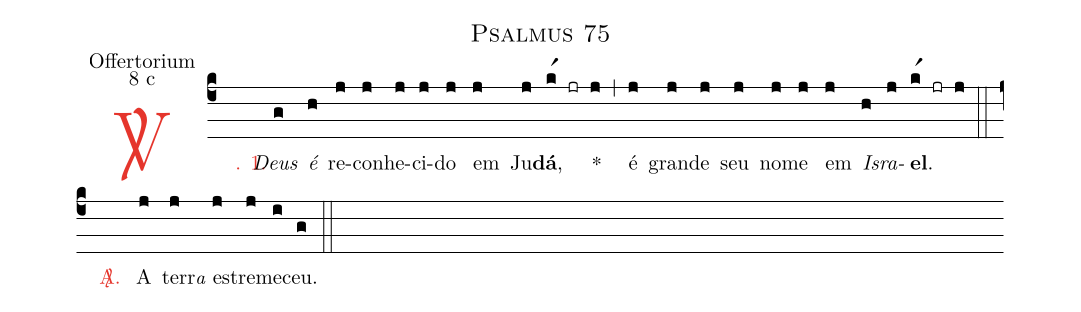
name: Psalmus 75;
office-part: Offertorium;
mode: 8;
mode-differentia: c;
%%
(c4)

<c><sp>V/</sp>. 1.</c>() <i>Deus</i>(g) <i>é</i>(h) re(j)co(j)nhe(j)ci(j)do(j) em(j) Ju(j)<b>dá</b>,(kr1 jr j) *(,) é(j) gran(j)de(j) seu(j) no(j)me(j) em(j) <i>Is</i>(h)<i>ra</i>(j)<b>el</b>.(kr1 jr j)

(::)

<nlba><c><sp>A/</sp>.</c>() A</nlba>(j) ter(j)r<e>a</e> es(j)tre(j)me(i)ceu.(g)

(::)
